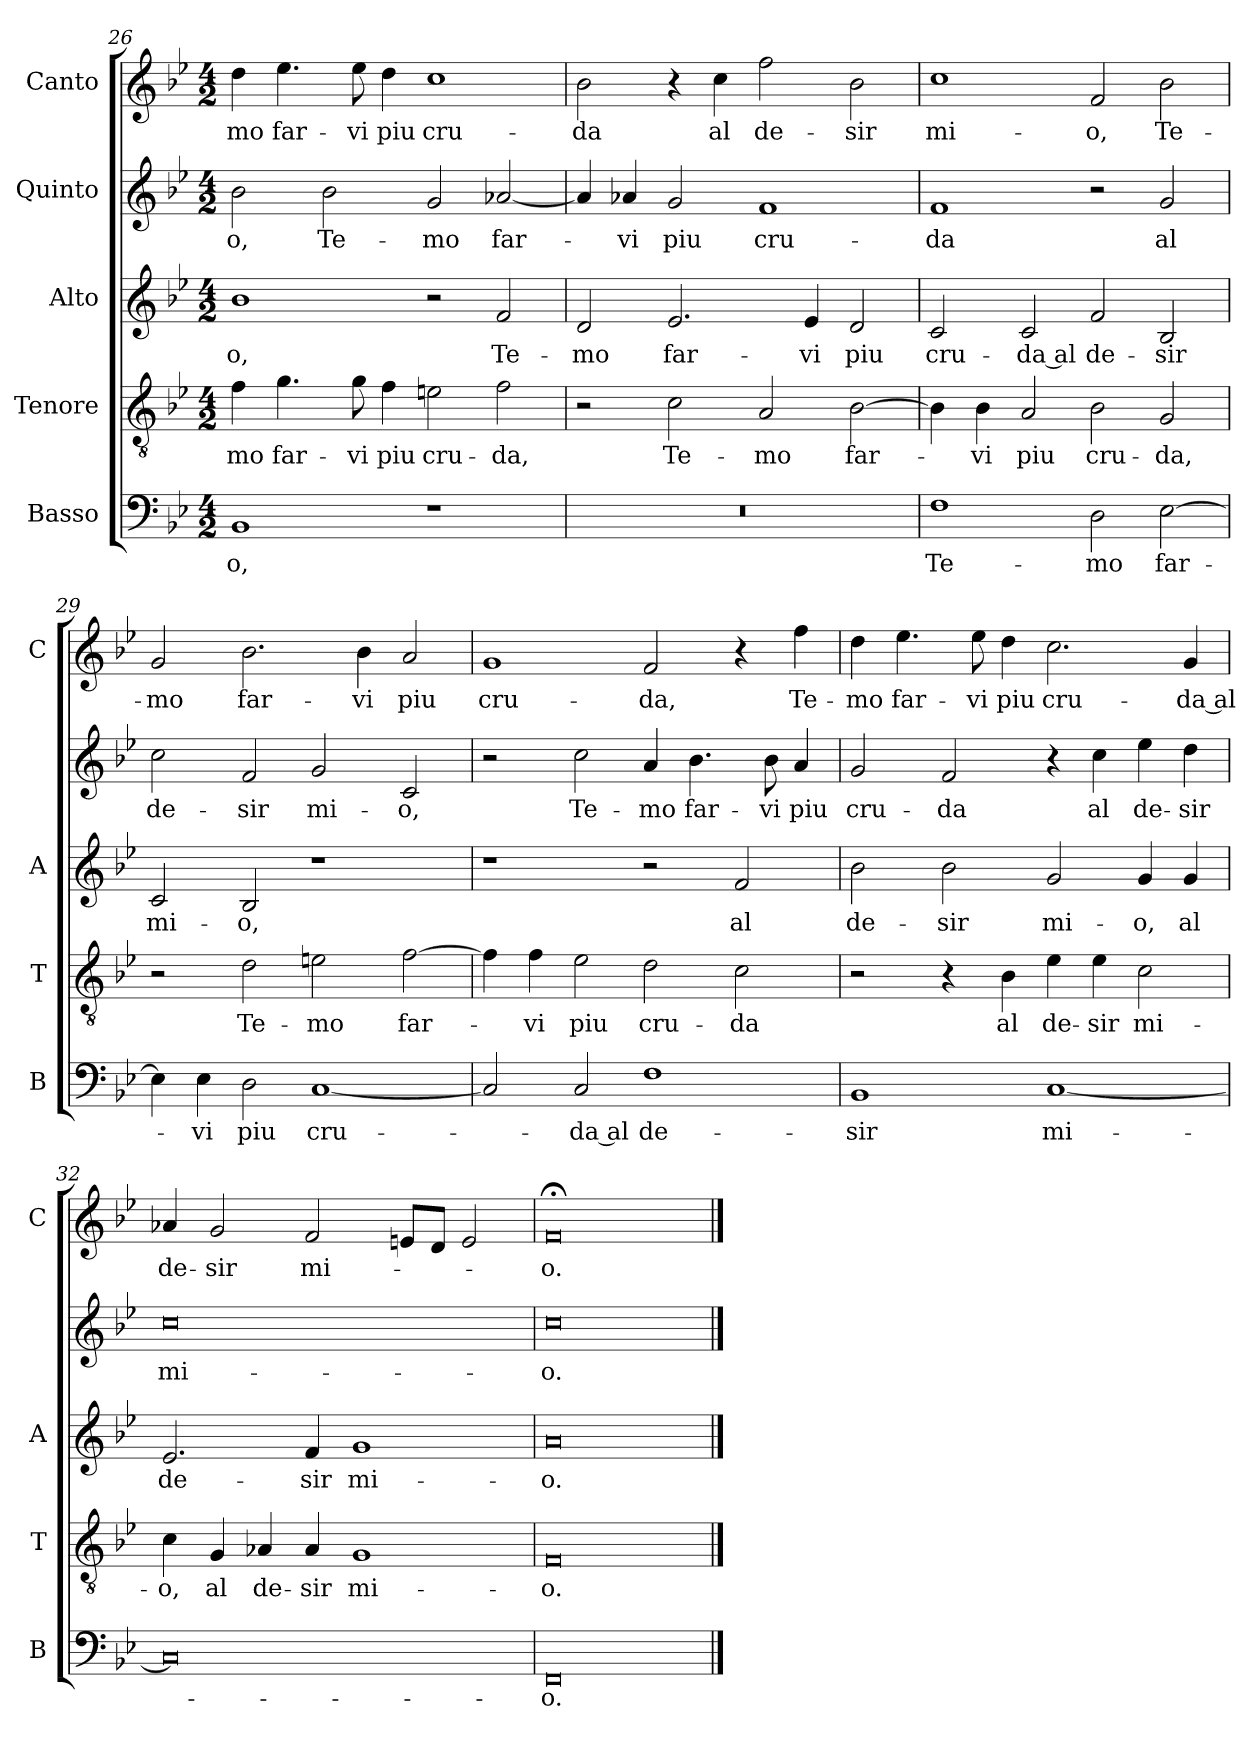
**kern	**text	**kern	**text	**kern	**text	**kern	**text	**kern	**text
*part5	*part5	*part4	*part4	*part3	*part3	*part2	*part2	*part1	*part1
*staff5	*staff5	*staff4	*staff4	*staff3	*staff3	*staff2	*staff2	*staff1	*staff1
*I"Basso	*	*I"Tenore	*	*I"Alto	*	*I"Quinto	*	*I"Canto	*
*I'B	*	*I'T	*	*I'A	*	*	*	*I'C	*
!!LO:LB:g=z
*clefF4	*	*clefGv2	*	*clefG2	*	*clefG2	*	*clefG2	*
*k[b-e-]	*	*k[b-e-]	*	*k[b-e-]	*	*k[b-e-]	*	*k[b-e-]	*
*B-:	*	*B-:	*	*B-:	*	*B-:	*	*B-:	*
*M4/2	*	*M4/2	*	*M4/2	*	*M4/2	*	*M4/2	*
=26	=26	=26	=26	=26	=26	=26	=26	=26	=26
!	!LO:LY:b	!	!LO:LY:b	!	!LO:LY:b	!	!LO:LY:b	!	!LO:LY:b
1BB-	-o,	4f\	-mo	1b-	-o,	2b-\	-o,	4dd\	-mo
!	!	!	!LO:LY:b	!	!	!	!	!	!LO:LY:b
.	.	4.g\	far-	.	.	.	.	4.ee-\	far-
!	!	!	!	!	!	!	!LO:LY:b	!	!
.	.	.	.	.	.	2b-\	Te-	.	.
!	!	!	!LO:LY:b	!	!	!	!	!	!LO:LY:b
.	.	8g\	-vi	.	.	.	.	8ee-\	-vi
!	!	!	!LO:LY:b	!	!	!	!	!	!LO:LY:b
.	.	4f\	piu	.	.	.	.	4dd\	piu
!	!	!	!LO:LY:b	!	!	!	!LO:LY:b	!	!LO:LY:b
1r	.	2en\	cru-	2r	.	2g/	-mo	1cc	cru-
!	!	!	!LO:LY:b	!	!LO:LY:b	!	!LO:LY:b	!	!
.	.	2f\	-da,	2f/	Te-	[2a-X/	far-	.	.
=27	=27	=27	=27	=27	=27	=27	=27	=27	=27
!	!	!	!	!	!LO:LY:b	!	!	!	!LO:LY:b
0r	.	2r	.	2d/	-mo	4a-/]	.	2b-\	-da
!	!	!	!	!	!	!	!LO:LY:b	!	!
.	.	.	.	.	.	4a-X/	-vi	.	.
!	!	!	!LO:LY:b	!	!LO:LY:b	!	!LO:LY:b	!	!
.	.	2c\	Te-	2.e-/	far-	2g/	piu	4r	.
!	!	!	!	!	!	!	!	!	!LO:LY:b
.	.	.	.	.	.	.	.	4cc\	al
!	!	!	!LO:LY:b	!	!	!	!LO:LY:b	!	!LO:LY:b
.	.	2A/	-mo	.	.	1f	cru-	2ff\	de-
!	!	!	!	!	!LO:LY:b	!	!	!	!
.	.	.	.	4e-/	-vi	.	.	.	.
!	!	!	!LO:LY:b	!	!LO:LY:b	!	!	!	!LO:LY:b
.	.	[2B-\	far-	2d/	piu	.	.	2b-\	-sir
=28	=28	=28	=28	=28	=28	=28	=28	=28	=28
!	!LO:LY:b	!	!	!	!LO:LY:b	!	!LO:LY:b	!	!LO:LY:b
1F	Te-	4B-\]	.	2c/	cru-	1f	-da	1cc	mi-
!	!	!	!LO:LY:b	!	!	!	!	!	!
.	.	4B-\	-vi	.	.	.	.	.	.
!	!	!	!LO:LY:b	!	!LO:LY:b	!	!	!	!
.	.	2A/	piu	2c/	-da al	.	.	.	.
!	!LO:LY:b	!	!LO:LY:b	!	!LO:LY:b	!	!	!	!LO:LY:b
2D\	-mo	2B-\	cru-	2f/	de-	2r	.	2f/	-o,
!	!LO:LY:b	!	!LO:LY:b	!	!LO:LY:b	!	!LO:LY:b	!	!LO:LY:b
[2E-\	far-	2G/	-da,	2B-/	-sir	2g/	al	2b-\	Te-
=29	=29	=29	=29	=29	=29	=29	=29	=29	=29
!	!	!	!	!	!LO:LY:b	!	!LO:LY:b	!	!LO:LY:b
4E-\]	.	2r	.	2c/	mi-	2cc\	de-	2g/	-mo
!	!LO:LY:b	!	!	!	!	!	!	!	!
4E-\	-vi	.	.	.	.	.	.	.	.
!	!LO:LY:b	!	!LO:LY:b	!	!LO:LY:b	!	!LO:LY:b	!	!LO:LY:b
2D\	piu	2d\	Te-	2B-/	-o,	2f/	-sir	2.b-\	far-
!	!LO:LY:b	!	!LO:LY:b	!	!	!	!LO:LY:b	!	!
[1C	cru-	2en\	-mo	1r	.	2g/	mi-	.	.
!	!	!	!	!	!	!	!	!	!LO:LY:b
.	.	.	.	.	.	.	.	4b-\	-vi
!	!	!	!LO:LY:b	!	!	!	!LO:LY:b	!	!LO:LY:b
.	.	[2f\	far-	.	.	2c/	-o,	2a/	piu
!!LO:LB:g=z
=30	=30	=30	=30	=30	=30	=30	=30	=30	=30
!	!	!	!	!	!	!	!	!	!LO:LY:b
2C/]	.	4f\]	.	1r	.	2r	.	1g	cru-
!	!	!	!LO:LY:b	!	!	!	!	!	!
.	.	4f\	-vi	.	.	.	.	.	.
!	!LO:LY:b	!	!LO:LY:b	!	!	!	!LO:LY:b	!	!
2C/	-da al	2e-\	piu	.	.	2cc\	Te-	.	.
!	!LO:LY:b	!	!LO:LY:b	!	!	!	!LO:LY:b	!	!LO:LY:b
1F	de-	2d\	cru-	2r	.	4a/	-mo	2f/	-da,
!	!	!	!	!	!	!	!LO:LY:b	!	!
.	.	.	.	.	.	4.b-\	far-	.	.
!	!	!	!LO:LY:b	!	!LO:LY:b	!	!	!	!
.	.	2c\	-da	2f/	al	.	.	4r	.
!	!	!	!	!	!	!	!LO:LY:b	!	!
.	.	.	.	.	.	8b-\	-vi	.	.
!	!	!	!	!	!	!	!LO:LY:b	!	!LO:LY:b
.	.	.	.	.	.	4a/	piu	4ff\	Te-
=31	=31	=31	=31	=31	=31	=31	=31	=31	=31
!	!LO:LY:b	!	!	!	!LO:LY:b	!	!LO:LY:b	!	!LO:LY:b
1BB-	-sir	2r	.	2b-\	de-	2g/	cru-	4dd\	-mo
!	!	!	!	!	!	!	!	!	!LO:LY:b
.	.	.	.	.	.	.	.	4.ee-\	far-
!	!	!	!	!	!LO:LY:b	!	!LO:LY:b	!	!
.	.	4r	.	2b-\	-sir	2f/	-da	.	.
!	!	!	!	!	!	!	!	!	!LO:LY:b
.	.	.	.	.	.	.	.	8ee-\	-vi
!	!	!	!LO:LY:b	!	!	!	!	!	!LO:LY:b
.	.	4B-\	al	.	.	.	.	4dd\	piu
!	!LO:LY:b	!	!LO:LY:b	!	!LO:LY:b	!	!	!	!LO:LY:b
[1C	mi-	4e-\	de-	2g/	mi-	4r	.	2.cc\	cru-
!	!	!	!LO:LY:b	!	!	!	!LO:LY:b	!	!
.	.	4e-\	-sir	.	.	4cc\	al	.	.
!	!	!	!LO:LY:b	!	!LO:LY:b	!	!LO:LY:b	!	!
.	.	2c\	mi-	4g/	-o,	4ee-\	de-	.	.
!	!	!	!	!	!LO:LY:b	!	!LO:LY:b	!	!LO:LY:b
.	.	.	.	4g/	al	4dd\	-sir	4g/	-da al
=32	=32	=32	=32	=32	=32	=32	=32	=32	=32
!	!	!	!LO:LY:b	!	!LO:LY:b	!	!LO:LY:b	!	!LO:LY:b
0C]	.	4c\	-o,	2.e-/	de-	0cc	mi-	4a-X/	de-
!	!	!	!LO:LY:b	!	!	!	!	!	!LO:LY:b
.	.	4G/	al	.	.	.	.	2g/	-sir
!	!	!	!LO:LY:b	!	!	!	!	!	!
.	.	4A-X/	de-	.	.	.	.	.	.
!	!	!	!LO:LY:b	!	!LO:LY:b	!	!	!	!LO:LY:b
.	.	4A-/	-sir	4f/	-sir	.	.	2f/	mi-
!	!	!	!LO:LY:b	!	!LO:LY:b	!	!	!	!
.	.	1G	mi-	1g	mi-	.	.	.	.
.	.	.	.	.	.	.	.	8en/L	.
.	.	.	.	.	.	.	.	8d/J	.
.	.	.	.	.	.	.	.	2e/	.
=33	=33	=33	=33	=33	=33	=33	=33	=33	=33
!	!LO:LY:b	!	!LO:LY:b	!	!LO:LY:b	!	!LO:LY:b	!	!LO:LY:b
0FF	-o.	0F	-o.	0a	-o.	0cc	-o.	0f;<	-o.
==	==	==	==	==	==	==	==	==	==
*-	*-	*-	*-	*-	*-	*-	*-	*-	*-
